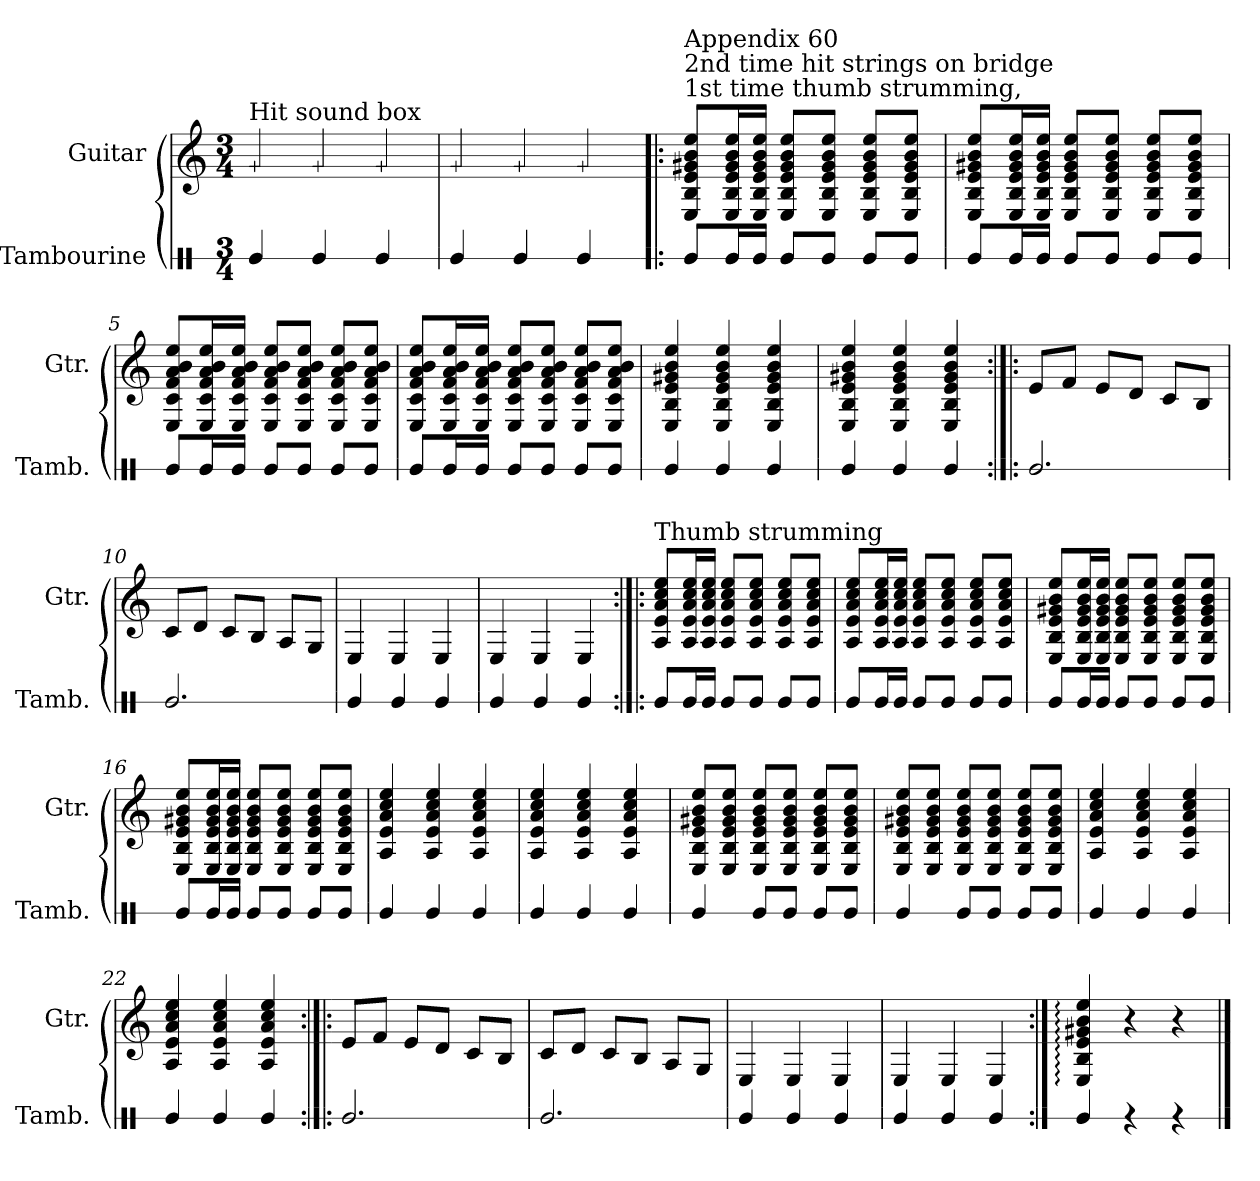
**kern	**kern
*part2	*part1
*staff2	*staff1
*I"Tambourine	*I"Guitar
*I'Tamb.	*I'Gtr.
!!LO:PB:g=z
*stria1	*
*clefX	*clefG2
*	*ITrd7c12
*k[]	*k[]
*C:	*C:
*M3/4	*M3/4
*MM112	*MM112
=1	=1
!	!LO:TX:a:t=Hit sound box
!	!LO:N:head=plus
4Rei/	4Gi/
!	!LO:N:head=plus
4Rei/	4Gi/
!	!LO:N:head=plus
4Rei/	4Gi/
=2	=2
!	!LO:N:head=plus
4Rei/	4Gi/
!	!LO:N:head=plus
4Rei/	4Gi/
!	!LO:N:head=plus
4Rei/	4Gi/
=3!|:	=3!|:
!	!LO:TX:a:t=1st time thumb strumming,
!	!LO:TX:t=2nd time hit strings on bridge
!	!LO:TX:a:t=Appendix 60
8Rei/L	8EEi/ 8BBi 8Ei 8G#Xi 8Bi 8eiL
16Rei/L	16EEi/ 16BBi 16Ei 16G#i 16Bi 16eiL
16Rei/JJ	16EEi/ 16BBi 16Ei 16G#i 16Bi 16eiJJ
8Rei/L	8EEi/ 8BBi 8Ei 8G#i 8Bi 8eiL
8Rei/J	8EEi/ 8BBi 8Ei 8G#i 8Bi 8eiJ
8Rei/L	8EEi/ 8BBi 8Ei 8G#i 8Bi 8eiL
8Rei/J	8EEi/ 8BBi 8Ei 8G#i 8Bi 8eiJ
=4	=4
8Rei/L	8EEi/ 8BBi 8Ei 8G#Xi 8Bi 8eiL
16Rei/L	16EEi/ 16BBi 16Ei 16G#i 16Bi 16eiL
16Rei/JJ	16EEi/ 16BBi 16Ei 16G#i 16Bi 16eiJJ
8Rei/L	8EEi/ 8BBi 8Ei 8G#i 8Bi 8eiL
8Rei/J	8EEi/ 8BBi 8Ei 8G#i 8Bi 8eiJ
8Rei/L	8EEi/ 8BBi 8Ei 8G#i 8Bi 8eiL
8Rei/J	8EEi/ 8BBi 8Ei 8G#i 8Bi 8eiJ
=5	=5
8Rei/L	8EEi/ 8Ci 8Fi 8Ai 8Bi 8eiL
16Rei/L	16EEi/ 16Ci 16Fi 16Ai 16Bi 16eiL
16Rei/JJ	16EEi/ 16Ci 16Fi 16Ai 16Bi 16eiJJ
8Rei/L	8EEi/ 8Ci 8Fi 8Ai 8Bi 8eiL
8Rei/J	8EEi/ 8Ci 8Fi 8Ai 8Bi 8eiJ
8Rei/L	8EEi/ 8Ci 8Fi 8Ai 8Bi 8eiL
8Rei/J	8EEi/ 8Ci 8Fi 8Ai 8Bi 8eiJ
!!LO:LB:g=z
=6	=6
8Rei/L	8EEi/ 8Ci 8Fi 8Ai 8Bi 8eiL
16Rei/L	16EEi/ 16Ci 16Fi 16Ai 16Bi 16eiL
16Rei/JJ	16EEi/ 16Ci 16Fi 16Ai 16Bi 16eiJJ
8Rei/L	8EEi/ 8Ci 8Fi 8Ai 8Bi 8eiL
8Rei/J	8EEi/ 8Ci 8Fi 8Ai 8Bi 8eiJ
8Rei/L	8EEi/ 8Ci 8Fi 8Ai 8Bi 8eiL
8Rei/J	8EEi/ 8Ci 8Fi 8Ai 8Bi 8eiJ
=7	=7
4Rei/	4EEi/ 4BBi 4Ei 4G#Xi 4Bi 4ei
4Rei/	4EEi/ 4BBi 4Ei 4G#i 4Bi 4ei
4Rei/	4EEi/ 4BBi 4Ei 4G#i 4Bi 4ei
=8	=8
4Rei/	4EEi/ 4BBi 4Ei 4G#Xi 4Bi 4ei
4Rei/	4EEi/ 4BBi 4Ei 4G#i 4Bi 4ei
4Rei/	4EEi/ 4BBi 4Ei 4G#i 4Bi 4ei
=9:|!|:	=9:|!|:
2.Rei/	8Ei/L
.	8Fi/J
.	8Ei/L
.	8Di/J
.	8Ci/L
.	8BBi/J
=10	=10
2.Rei/	8Ci/L
.	8Di/J
.	8Ci/L
.	8BBi/J
.	8AAi/L
.	8GGi/J
=11	=11
4Rei/	4EEi/
4Rei/	4EEi/
4Rei/	4EEi/
!!LO:LB:g=z
=12	=12
4Rei/	4EEi/
4Rei/	4EEi/
4Rei/	4EEi/
=13:|!|:	=13:|!|:
!	!LO:TX:a:t=Thumb strumming
8Rei/L	8AAi/ 8Ei 8Ai 8ci 8eiL
16Rei/L	16AAi/ 16Ei 16Ai 16ci 16eiL
16Rei/JJ	16AAi/ 16Ei 16Ai 16ci 16eiJJ
8Rei/L	8AAi/ 8Ei 8Ai 8ci 8eiL
8Rei/J	8AAi/ 8Ei 8Ai 8ci 8eiJ
8Rei/L	8AAi/ 8Ei 8Ai 8ci 8eiL
8Rei/J	8AAi/ 8Ei 8Ai 8ci 8eiJ
=14	=14
8Rei/L	8AAi/ 8Ei 8Ai 8ci 8eiL
16Rei/L	16AAi/ 16Ei 16Ai 16ci 16eiL
16Rei/JJ	16AAi/ 16Ei 16Ai 16ci 16eiJJ
8Rei/L	8AAi/ 8Ei 8Ai 8ci 8eiL
8Rei/J	8AAi/ 8Ei 8Ai 8ci 8eiJ
8Rei/L	8AAi/ 8Ei 8Ai 8ci 8eiL
8Rei/J	8AAi/ 8Ei 8Ai 8ci 8eiJ
=15	=15
8Rei/L	8EEi/ 8BBi 8Ei 8G#Xi 8Bi 8eiL
16Rei/L	16EEi/ 16BBi 16Ei 16G#i 16Bi 16eiL
16Rei/JJ	16EEi/ 16BBi 16Ei 16G#i 16Bi 16eiJJ
8Rei/L	8EEi/ 8BBi 8Ei 8G#i 8Bi 8eiL
8Rei/J	8EEi/ 8BBi 8Ei 8G#i 8Bi 8eiJ
8Rei/L	8EEi/ 8BBi 8Ei 8G#i 8Bi 8eiL
8Rei/J	8EEi/ 8BBi 8Ei 8G#i 8Bi 8eiJ
=16	=16
8Rei/L	8EEi/ 8BBi 8Ei 8G#Xi 8Bi 8eiL
16Rei/L	16EEi/ 16BBi 16Ei 16G#i 16Bi 16eiL
16Rei/JJ	16EEi/ 16BBi 16Ei 16G#i 16Bi 16eiJJ
8Rei/L	8EEi/ 8BBi 8Ei 8G#i 8Bi 8eiL
8Rei/J	8EEi/ 8BBi 8Ei 8G#i 8Bi 8eiJ
8Rei/L	8EEi/ 8BBi 8Ei 8G#i 8Bi 8eiL
8Rei/J	8EEi/ 8BBi 8Ei 8G#i 8Bi 8eiJ
=17	=17
4Rei/	4AAi/ 4Ei 4Ai 4ci 4ei
4Rei/	4AAi/ 4Ei 4Ai 4ci 4ei
4Rei/	4AAi/ 4Ei 4Ai 4ci 4ei
!!LO:LB:g=z
=18	=18
4Rei/	4AAi/ 4Ei 4Ai 4ci 4ei
4Rei/	4AAi/ 4Ei 4Ai 4ci 4ei
4Rei/	4AAi/ 4Ei 4Ai 4ci 4ei
=19	=19
4Rei/	8EEi/ 8BBi 8Ei 8G#Xi 8Bi 8eiL
.	8EEi/ 8BBi 8Ei 8G#i 8Bi 8eiJ
8Rei/L	8EEi/ 8BBi 8Ei 8G#i 8Bi 8eiL
8Rei/J	8EEi/ 8BBi 8Ei 8G#i 8Bi 8eiJ
8Rei/L	8EEi/ 8BBi 8Ei 8G#i 8Bi 8eiL
8Rei/J	8EEi/ 8BBi 8Ei 8G#i 8Bi 8eiJ
=20	=20
4Rei/	8EEi/ 8BBi 8Ei 8G#Xi 8Bi 8eiL
.	8EEi/ 8BBi 8Ei 8G#i 8Bi 8eiJ
8Rei/L	8EEi/ 8BBi 8Ei 8G#i 8Bi 8eiL
8Rei/J	8EEi/ 8BBi 8Ei 8G#i 8Bi 8eiJ
8Rei/L	8EEi/ 8BBi 8Ei 8G#i 8Bi 8eiL
8Rei/J	8EEi/ 8BBi 8Ei 8G#i 8Bi 8eiJ
=21	=21
4Rei/	4AAi/ 4Ei 4Ai 4ci 4ei
4Rei/	4AAi/ 4Ei 4Ai 4ci 4ei
4Rei/	4AAi/ 4Ei 4Ai 4ci 4ei
=22	=22
4Rei/	4AAi/ 4Ei 4Ai 4ci 4ei
4Rei/	4AAi/ 4Ei 4Ai 4ci 4ei
4Rei/	4AAi/ 4Ei 4Ai 4ci 4ei
!!LO:LB:g=z
=23:|!|:	=23:|!|:
2.Rei/	8Ei/L
.	8Fi/J
.	8Ei/L
.	8Di/J
.	8Ci/L
.	8BBi/J
=24	=24
2.Rei/	8Ci/L
.	8Di/J
.	8Ci/L
.	8BBi/J
.	8AAi/L
.	8GGi/J
=25	=25
4Rei/	4EEi/
4Rei/	4EEi/
4Rei/	4EEi/
=26	=26
4Rei/	4EEi/
4Rei/	4EEi/
4Rei/	4EEi/
=27:|!	=27:|!
4Rei/	4EEi/: 4BBi: 4Ei: 4G#Xi: 4Bi: 4ei:
4r	4r
4r	4r
==	==
*-	*-
